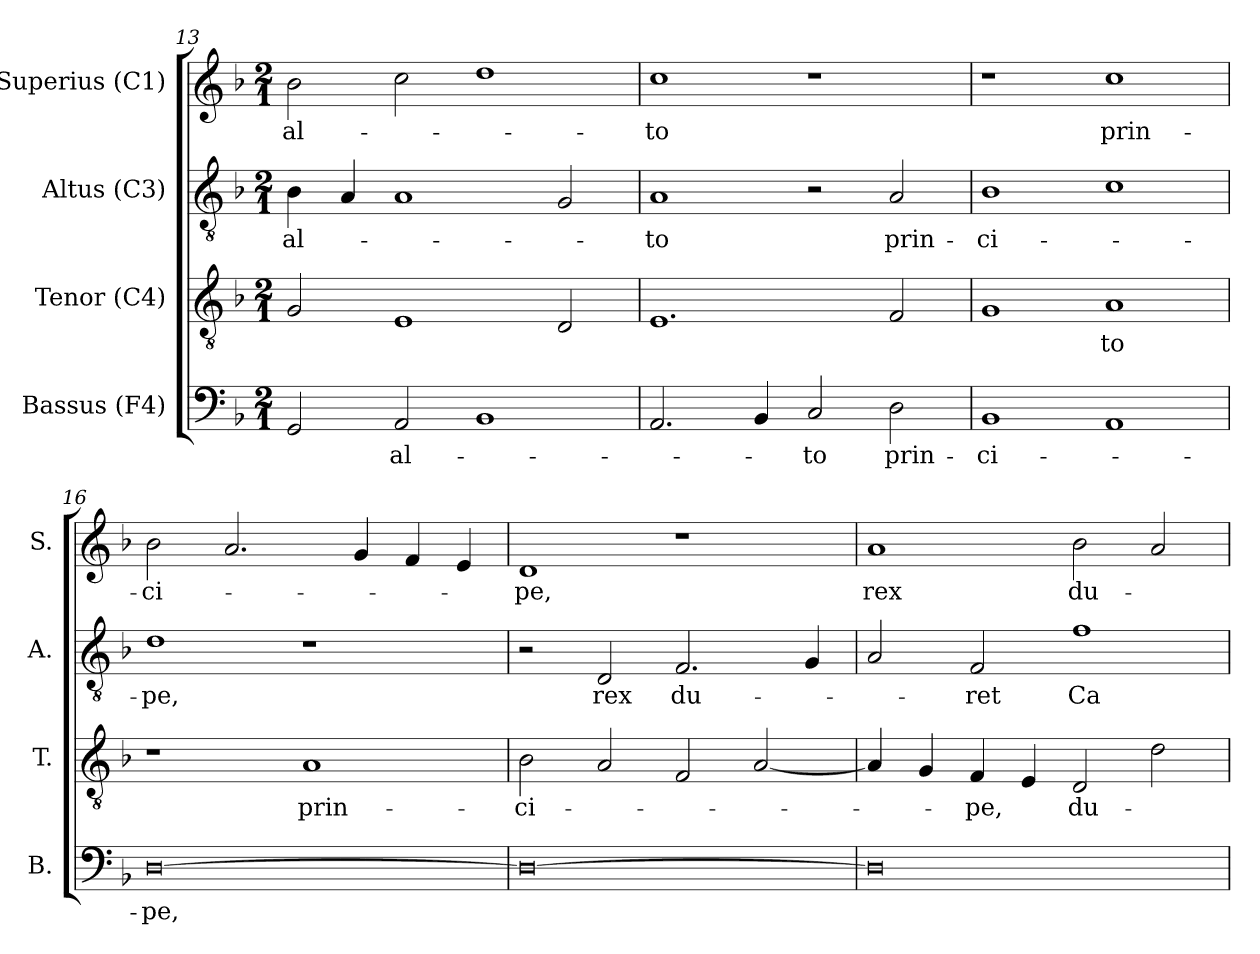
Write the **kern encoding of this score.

**kern	**text	**kern	**text	**kern	**text	**kern	**text
*part4	*part4	*part3	*part3	*part2	*part2	*part1	*part1
*staff4	*staff4	*staff3	*staff3	*staff2	*staff2	*staff1	*staff1
*I"Bassus (F4)	*	*I"Tenor (C4)	*	*I"Altus (C3)	*	*I"Superius (C1)	*
*I'B.	*	*I'T.	*	*I'A.	*	*I'S.	*
!!LO:PB:g=z
*clefF4	*	*clefGv2	*	*clefGv2	*	*clefG2	*
*	*	*ITrd7c12	*	*ITrd7c12	*	*	*
*k[b-]	*	*k[b-]	*	*k[b-]	*	*k[b-]	*
*F:	*	*F:	*	*F:	*	*F:	*
*M2/1	*	*M2/1	*	*M2/1	*	*M2/1	*
=13	=13	=13	=13	=13	=13	=13	=13
!	!	!	!	!	!LO:LY:b:color=#000000	!	!
!	!	!	!	!	!	!	!LO:LY:b:color=#000000
2GGi/	.	2GGi/	.	4BB-i\	al-	2b-i\	al-
.	.	.	.	4AAi/	.	.	.
!	!LO:LY:b:color=#000000	!	!	!	!	!	!
2AAi/	al-	1EEi	.	1AAi	.	2cci\	.
1BB-i	.	.	.	.	.	1ddi	.
.	.	2DDi/	.	2GGi/	.	.	.
=14	=14	=14	=14	=14	=14	=14	=14
!	!	!	!	!	!LO:LY:b:color=#000000	!	!
!	!	!	!	!	!	!	!LO:LY:b:color=#000000
2.AAi/	.	1.EEi	.	1AAi	-to	1cci	-to
4BB-i/	.	.	.	.	.	.	.
!	!LO:LY:b:color=#000000	!	!	!	!	!	!
2Ci/	-to	.	.	2r	.	1r	.
!	!LO:LY:b:color=#000000	!	!	!	!	!	!
!	!	!	!	!	!LO:LY:b:color=#000000	!	!
2Di\	prin-	2FFi/	.	2AAi/	prin-	.	.
=15	=15	=15	=15	=15	=15	=15	=15
!	!LO:LY:b:color=#000000	!	!	!	!	!	!
!	!	!	!	!	!LO:LY:b:color=#000000	!	!
1BB-i	-ci-	1GGi	.	1BB-i	-ci-	1r	.
!	!	!	!LO:LY:b:color=#000000	!	!	!	!
!	!	!	!	!	!	!	!LO:LY:b:color=#000000
1AAi	.	1AAi	-to	1Ci	.	1cci	prin-
=16	=16	=16	=16	=16	=16	=16	=16
!	!LO:LY:b:color=#000000	!	!	!	!	!	!
!	!	!	!	!	!LO:LY:b:color=#000000	!	!
!	!	!	!	!	!	!	!LO:LY:b:color=#000000
[0Di	-pe,	1r	.	1Di	-pe,	2b-i\	-ci-
.	.	.	.	.	.	2.ai/	.
!	!	!	!LO:LY:b:color=#000000	!	!	!	!
.	.	1AAi	prin-	1r	.	.	.
.	.	.	.	.	.	4gi/	.
.	.	.	.	.	.	4fi/	.
.	.	.	.	.	.	4ei/	.
=17	=17	=17	=17	=17	=17	=17	=17
!	!	!	!LO:LY:b:color=#000000	!	!	!	!
!	!	!	!	!	!	!	!LO:LY:b:color=#000000
0Di_	.	2BB-i\	-ci-	2r	.	1di	-pe,
!	!	!	!	!	!LO:LY:b:color=#000000	!	!
.	.	2AAi/	.	2DDi/	rex	.	.
!	!	!	!	!	!LO:LY:b:color=#000000	!	!
.	.	2FFi/	.	2.FFi/	du-	1r	.
.	.	[2AAi/	.	.	.	.	.
.	.	.	.	4GGi/	.	.	.
!!LO:LB:g=z
=18	=18	=18	=18	=18	=18	=18	=18
!	!	!	!	!	!	!	!LO:LY:b:color=#000000
0Di]	.	4AAi/]	.	2AAi/	.	1ai	rex
.	.	4GGi/	.	.	.	.	.
!	!	!	!LO:LY:b:color=#000000	!	!	!	!
!	!	!	!	!	!LO:LY:b:color=#000000	!	!
.	.	4FFi/	-pe,	2FFi/	-ret	.	.
.	.	4EEi/	.	.	.	.	.
!	!	!	!LO:LY:b:color=#000000	!	!	!	!
!	!	!	!	!	!LO:LY:b:color=#000000	!	!
!	!	!	!	!	!	!	!LO:LY:b:color=#000000
.	.	2DDi/	du-	1Fi	Ca-	2b-i\	du-
.	.	2Di\	.	.	.	2ai/	.
=	=	=	=	=	=	=	=
*-	*-	*-	*-	*-	*-	*-	*-
